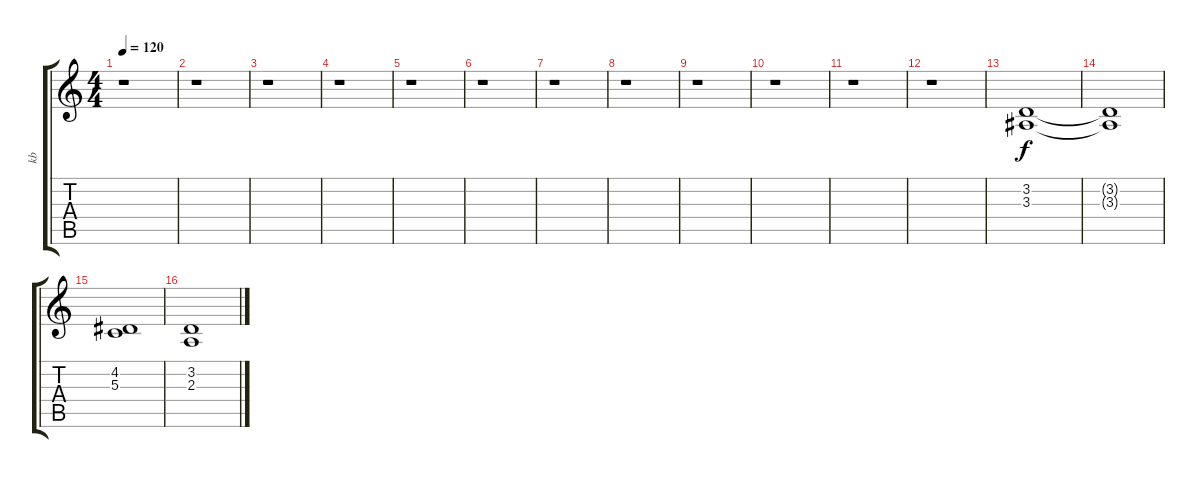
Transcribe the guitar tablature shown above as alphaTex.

\track ("kb" "kb") {instrument stringensemble1}
\staff {score tabs}
\tuning (E4 B3 G3 D3 A2 E2) {hide}
\ts (4 4)
\tempo 120
\clef g2
\ks c
r.1{dy f} |
r.1 |
r.1 |
r.1 |
r.1 |
r.1 |
r.1 |
r.1 |
r.1 |
r.1 |
r.1 |
r.1 |
(3.2 3.3).1 |
(3.2{t} 3.3{t}).1 |
(4.2 5.3).1 |
(3.2 2.3).1
